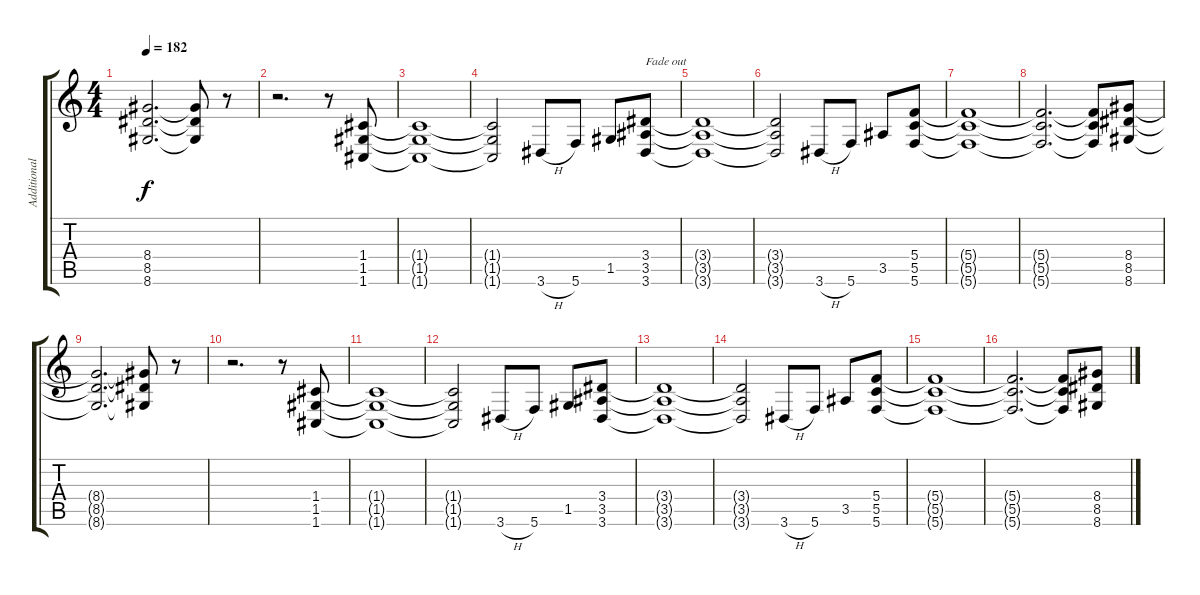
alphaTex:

\track ("Additional Guitar 1" "Additional") {instrument distortionguitar}
\staff {score tabs}
\tuning (D4 A3 F3 C3 G2 C2) {hide}
\ts (4 4)
\tempo 182
\clef g2
\ks c
(8.4{t} 8.5{t} 8.6{t}).2{d dy f} (8.4{t} 8.5{t} 8.6{t}).8 r.8 |
r.2{d} r.8 (1.4 1.5 1.6).8 |
(1.4{t} 1.5{t} 1.6{t}).1 |
(1.4{t} 1.5{t} 1.6{t}).2 3.6{h}.8 5.6.8 1.5.8 (3.4 3.5 3.6).8{txt "Fade out"} |
(3.4{t} 3.5{t} 3.6{t}).1 |
(3.4{t} 3.5{t} 3.6{t}).2 3.6{h}.8 5.6.8 3.5.8 (5.4 5.5 5.6).8 |
(5.4{t} 5.5{t} 5.6{t}).1 |
(5.4{t} 5.5{t} 5.6{t}).2{d} (5.4{t} 5.5{t} 5.6{t}).8 (8.4 8.5 8.6).8 |
(8.4{t} 8.5{t} 8.6{t}).2{d} (8.4{t} 8.5{t} 8.6{t}).8 r.8 |
r.2{d} r.8 (1.4 1.5 1.6).8 |
(1.4{t} 1.5{t} 1.6{t}).1 |
(1.4{t} 1.5{t} 1.6{t}).2 3.6{h}.8 5.6.8 1.5.8 (3.4 3.5 3.6).8 |
(3.4{t} 3.5{t} 3.6{t}).1 |
(3.4{t} 3.5{t} 3.6{t}).2 3.6{h}.8 5.6.8 3.5.8 (5.4 5.5 5.6).8 |
(5.4{t} 5.5{t} 5.6{t}).1 |
(5.4{t} 5.5{t} 5.6{t}).2{d} (5.4{t} 5.5{t} 5.6{t}).8 (8.4 8.5 8.6).8
